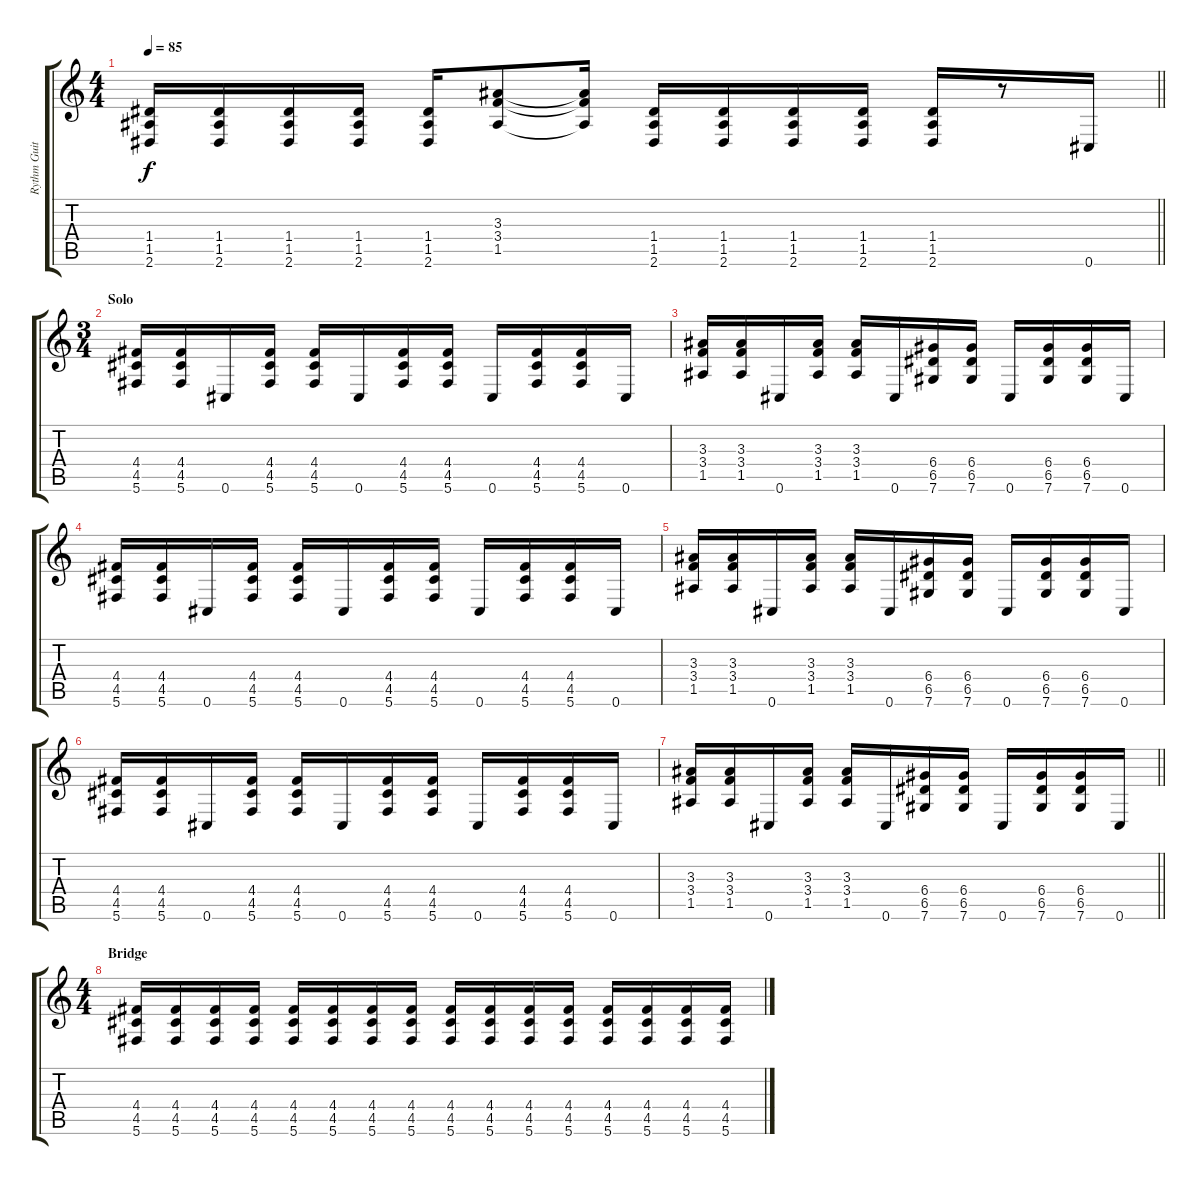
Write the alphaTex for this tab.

\track ("Rythm Guitar" "Rythm Guit") {instrument distortionguitar}
\staff {score tabs}
\tuning (E4 B3 G3 D3 A2 Db2) {hide}
\ts (4 4)
\tempo 85
\clef g2
\barLineRight lightlight
\ks c
(1.4 1.5 2.6).16{dy f} (1.4 1.5 2.6).16 (1.4 1.5 2.6).16 (1.4 1.5 2.6).16 (1.4 1.5 2.6).16 (3.3 3.4 1.5).8 (3.3{t} 3.4{t} 1.5{t}).16 (1.4 1.5 2.6).16 (1.4 1.5 2.6).16 (1.4 1.5 2.6).16 (1.4 1.5 2.6).16 (1.4 1.5 2.6).16 r.8 0.6.16 |
\ts (3 4)
\section ("" "Solo")
(4.4 4.5 5.6).16 (4.4 4.5 5.6).16 0.6.16 (4.4 4.5 5.6).16 (4.4 4.5 5.6).16 0.6.16 (4.4 4.5 5.6).16 (4.4 4.5 5.6).16 0.6.16 (4.4 4.5 5.6).16 (4.4 4.5 5.6).16 0.6.16 |
(3.3 3.4 1.5).16 (3.3 3.4 1.5).16 0.6.16 (3.3 3.4 1.5).16 (3.3 3.4 1.5).16 0.6.16 (6.4 6.5 7.6).16 (6.4 6.5 7.6).16 0.6.16 (6.4 6.5 7.6).16 (6.4 6.5 7.6).16 0.6.16 |
(4.4 4.5 5.6).16 (4.4 4.5 5.6).16 0.6.16 (4.4 4.5 5.6).16 (4.4 4.5 5.6).16 0.6.16 (4.4 4.5 5.6).16 (4.4 4.5 5.6).16 0.6.16 (4.4 4.5 5.6).16 (4.4 4.5 5.6).16 0.6.16 |
(3.3 3.4 1.5).16 (3.3 3.4 1.5).16 0.6.16 (3.3 3.4 1.5).16 (3.3 3.4 1.5).16 0.6.16 (6.4 6.5 7.6).16 (6.4 6.5 7.6).16 0.6.16 (6.4 6.5 7.6).16 (6.4 6.5 7.6).16 0.6.16 |
(4.4 4.5 5.6).16 (4.4 4.5 5.6).16 0.6.16 (4.4 4.5 5.6).16 (4.4 4.5 5.6).16 0.6.16 (4.4 4.5 5.6).16 (4.4 4.5 5.6).16 0.6.16 (4.4 4.5 5.6).16 (4.4 4.5 5.6).16 0.6.16 |
\barLineRight lightlight
(3.3 3.4 1.5).16 (3.3 3.4 1.5).16 0.6.16 (3.3 3.4 1.5).16 (3.3 3.4 1.5).16 0.6.16 (6.4 6.5 7.6).16 (6.4 6.5 7.6).16 0.6.16 (6.4 6.5 7.6).16 (6.4 6.5 7.6).16 0.6.16 |
\ts (4 4)
\section ("" "Bridge")
(4.4 4.5 5.6).16 (4.4 4.5 5.6).16 (4.4 4.5 5.6).16 (4.4 4.5 5.6).16 (4.4 4.5 5.6).16 (4.4 4.5 5.6).16 (4.4 4.5 5.6).16 (4.4 4.5 5.6).16 (4.4 4.5 5.6).16 (4.4 4.5 5.6).16 (4.4 4.5 5.6).16 (4.4 4.5 5.6).16 (4.4 4.5 5.6).16 (4.4 4.5 5.6).16 (4.4 4.5 5.6).16 (4.4 4.5 5.6).16
